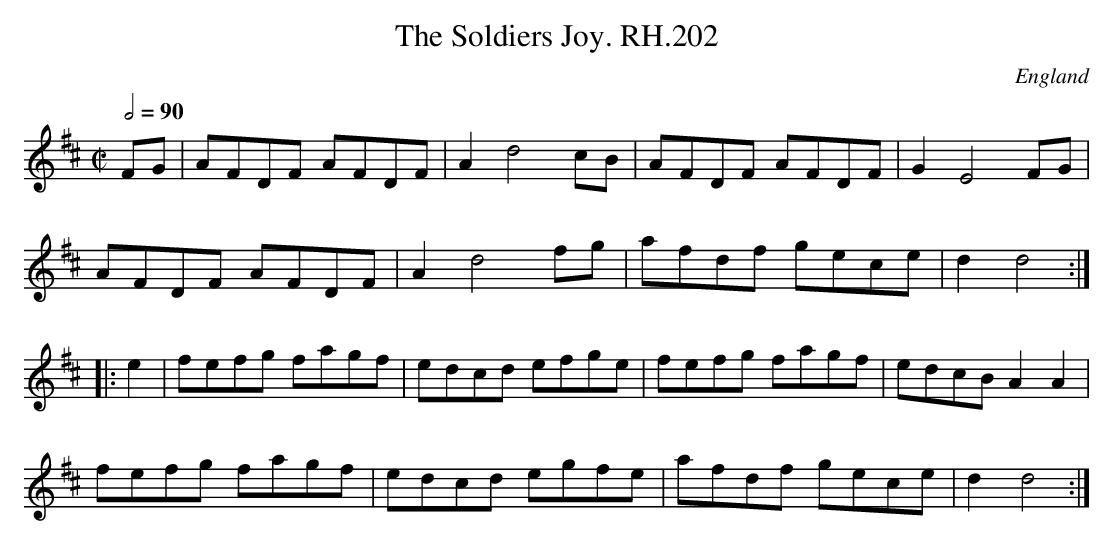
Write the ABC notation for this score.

X:1
T:Soldiers Joy. RH.202, The
O:England
M:C|
L:1/8
Q:1/2=90
K:D
FG|AFDF AFDF|A2d4 cB|AFDF AFDF|G2E4 FG|
AFDF AFDF|A2d4 fg|afdf gece|d2d4:|
|:e2|fefg fagf|edcd efge|fefg fagf|edcB A2A2|
fefg fagf|edcd egfe|afdf gece|d2d4:|
